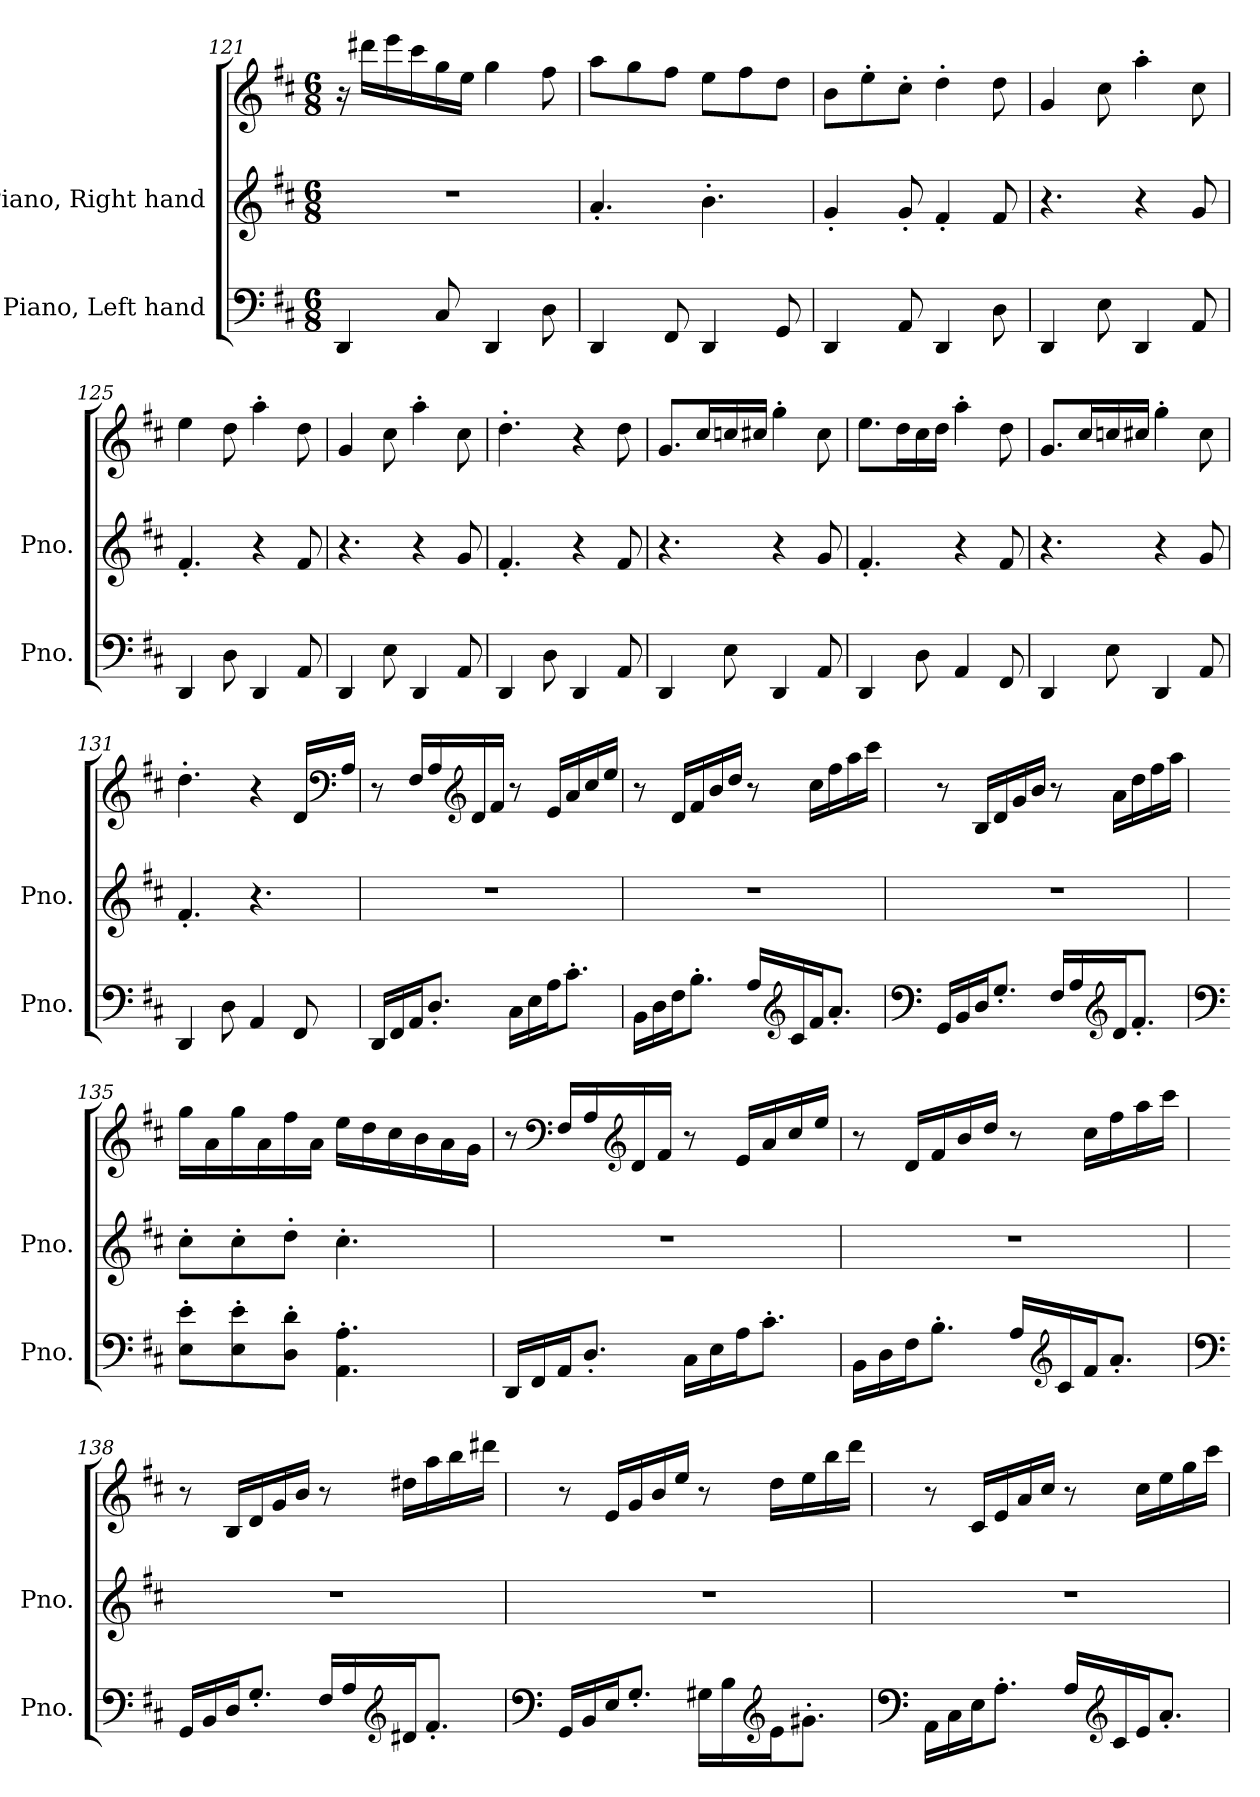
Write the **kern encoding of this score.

**kern	**kern	**kern
*part2	*part1	*part1
*staff3	*staff2	*staff1
*I"Piano, Left hand	*I"Piano, Right hand	*
*I'Pno.	*I'Pno.	*
*clefF4	*clefG2	*clefG2
*k[f#c#]	*k[f#c#]	*k[f#c#]
*M6/8	*M6/8	*M6/8
=121	=121	=121
4DD/	2.r	16r
.	.	16ddd#X\LL
.	.	16eee\
.	.	16ccc#\
8C#/	.	16gg\
.	.	16ee\JJ
4DD/	.	4gg\
8D\	.	8ff#\
=122	=122	=122
4DD/	4.a'/	8aa\L
.	.	8gg\
8FF#/	.	8ff#\J
4DD/	4.b'\	8ee\L
.	.	8ff#\
8GG/	.	8dd\J
!!LO:LB:g=z
=123	=123	=123
4DD/	4g'/	8b\L
.	.	8ee'\
8AA/	8g'/	8cc#'\J
4DD/	4f#'/	4dd'\
8D\	8f#/	8dd\
=124	=124	=124
4DD/	4.r	4g/
8E\	.	8cc#\
4DD/	4r	4aa'\
8AA/	8g/	8cc#\
=125	=125	=125
4DD/	4.f#'/	4ee\
8D\	.	8dd\
4DD/	4r	4aa'\
8AA/	8f#/	8dd\
=126	=126	=126
4DD/	4.r	4g/
8E\	.	8cc#\
4DD/	4r	4aa'\
8AA/	8g/	8cc#\
=127	=127	=127
4DD/	4.f#'/	4.dd'\
8D\	.	.
4DD/	4r	4r
8AA/	8f#/	8dd\
=128	=128	=128
4DD/	4.r	8.g/L
.	.	16cc#/L
8E\	.	16ccn/
.	.	16cc#X/JJ
4DD/	4r	4gg'\
8AA/	8g/	8cc#\
!!LO:LB:g=z
=129	=129	=129
4DD/	4.f#'/	8.ee\L
.	.	16dd\L
8D\	.	16cc#\
.	.	16dd\JJ
4AA/	4r	4aa'\
8FF#/	8f#/	8dd\
=130	=130	=130
4DD/	4.r	8.g/L
.	.	16cc#/L
8E\	.	16ccn/
.	.	16cc#X/JJ
4DD/	4r	4gg'\
8AA/	8g/	8cc#\
=131	=131	=131
4DD/	4.f#'/	4.dd'\
8D\	.	.
4AA/	4.r	4r
8FF#/	.	16d/LL
*	*	*clefF4
.	.	16A/JJ
=132	=132	=132
16DD/LL	2.r	8r
16FF#/	.	.
16AA/J	.	16F#/LL
8.D'/J	.	16A/
*	*	*clefG2
.	.	16d/
.	.	16f#/JJ
16C#\LL	.	8r
16E\	.	.
16A\J	.	16e/LL
8.c#'\J	.	16a/
.	.	16cc#/
.	.	16ee/JJ
!!LO:PB:g=z
=133	=133	=133
16BB\LL	2.r	8r
16D\	.	.
16F#\J	.	16d/LL
8.B'\J	.	16f#/
.	.	16b/
.	.	16dd/JJ
16A/LL	.	8r
*clefG2	*	*
16c#/	.	.
16f#/J	.	16cc#\LL
8.a'/J	.	16ff#\
.	.	16aa\
.	.	16ccc#\JJ
=134	=134	=134
*clefF4	*	*
16GG/LL	2.r	8r
16BB/	.	.
16D/J	.	16B/LL
8.G'/J	.	16d/
.	.	16g/
.	.	16b/JJ
16F#/LL	.	8r
16A/	.	.
*clefG2	*	*
16d/J	.	16a\LL
8.f#'/J	.	16dd\
.	.	16ff#\
.	.	16aa\JJ
=135	=135	=135
*clefF4	*	*
8E\' 8e\'L	8cc#'\L	16gg\LL
.	.	16a\
8E\' 8e\'	8cc#'\	16gg\
.	.	16a\
8D\' 8d\'J	8dd'\J	16ff#\
.	.	16a\JJ
4.AA\' 4.A\'	4.cc#'\	16ee\LL
.	.	16dd\
.	.	16cc#\
.	.	16b\
.	.	16a\
.	.	16g\JJ
!!LO:LB:g=z
=136	=136	=136
16DD/LL	2.r	8r
16FF#/	.	.
*	*	*clefF4
16AA/J	.	16F#/LL
8.D'/J	.	16A/
*	*	*clefG2
.	.	16d/
.	.	16f#/JJ
16C#\LL	.	8r
16E\	.	.
16A\J	.	16e/LL
8.c#'\J	.	16a/
.	.	16cc#/
.	.	16ee/JJ
=137	=137	=137
16BB\LL	2.r	8r
16D\	.	.
16F#\J	.	16d/LL
8.B'\J	.	16f#/
.	.	16b/
.	.	16dd/JJ
16A/LL	.	8r
*clefG2	*	*
16c#/	.	.
16f#/J	.	16cc#\LL
8.a'/J	.	16ff#\
.	.	16aa\
.	.	16ccc#\JJ
!!LO:LB:g=z
=138	=138	=138
*clefF4	*	*
16GG/LL	2.r	8r
16BB/	.	.
16D/J	.	16B/LL
8.G'/J	.	16d/
.	.	16g/
.	.	16b/JJ
16F#/LL	.	8r
16A/	.	.
*clefG2	*	*
16d#X/J	.	16dd#X\LL
8.f#'/J	.	16aa\
.	.	16bb\
.	.	16ddd#X\JJ
=139	=139	=139
*clefF4	*	*
16GG/LL	2.r	8r
16BB/	.	.
16E/J	.	16e/LL
8.G'/J	.	16g/
.	.	16b/
.	.	16ee/JJ
16G#X\LL	.	8r
16B\	.	.
*clefG2	*	*
16e\J	.	16dd\LL
8.g#X'\J	.	16ee\
.	.	16bb\
.	.	16ddd\JJ
!!LO:LB:g=z
=140	=140	=140
*clefF4	*	*
16AA\LL	2.r	8r
16C#\	.	.
16E\J	.	16c#/LL
8.A'\J	.	16e/
.	.	16a/
.	.	16cc#/JJ
16A/LL	.	8r
*clefG2	*	*
16c#/	.	.
16e/J	.	16cc#\LL
8.a'/J	.	16ee\
.	.	16gg\
.	.	16ccc#\JJ
=	=	=
*-	*-	*-
